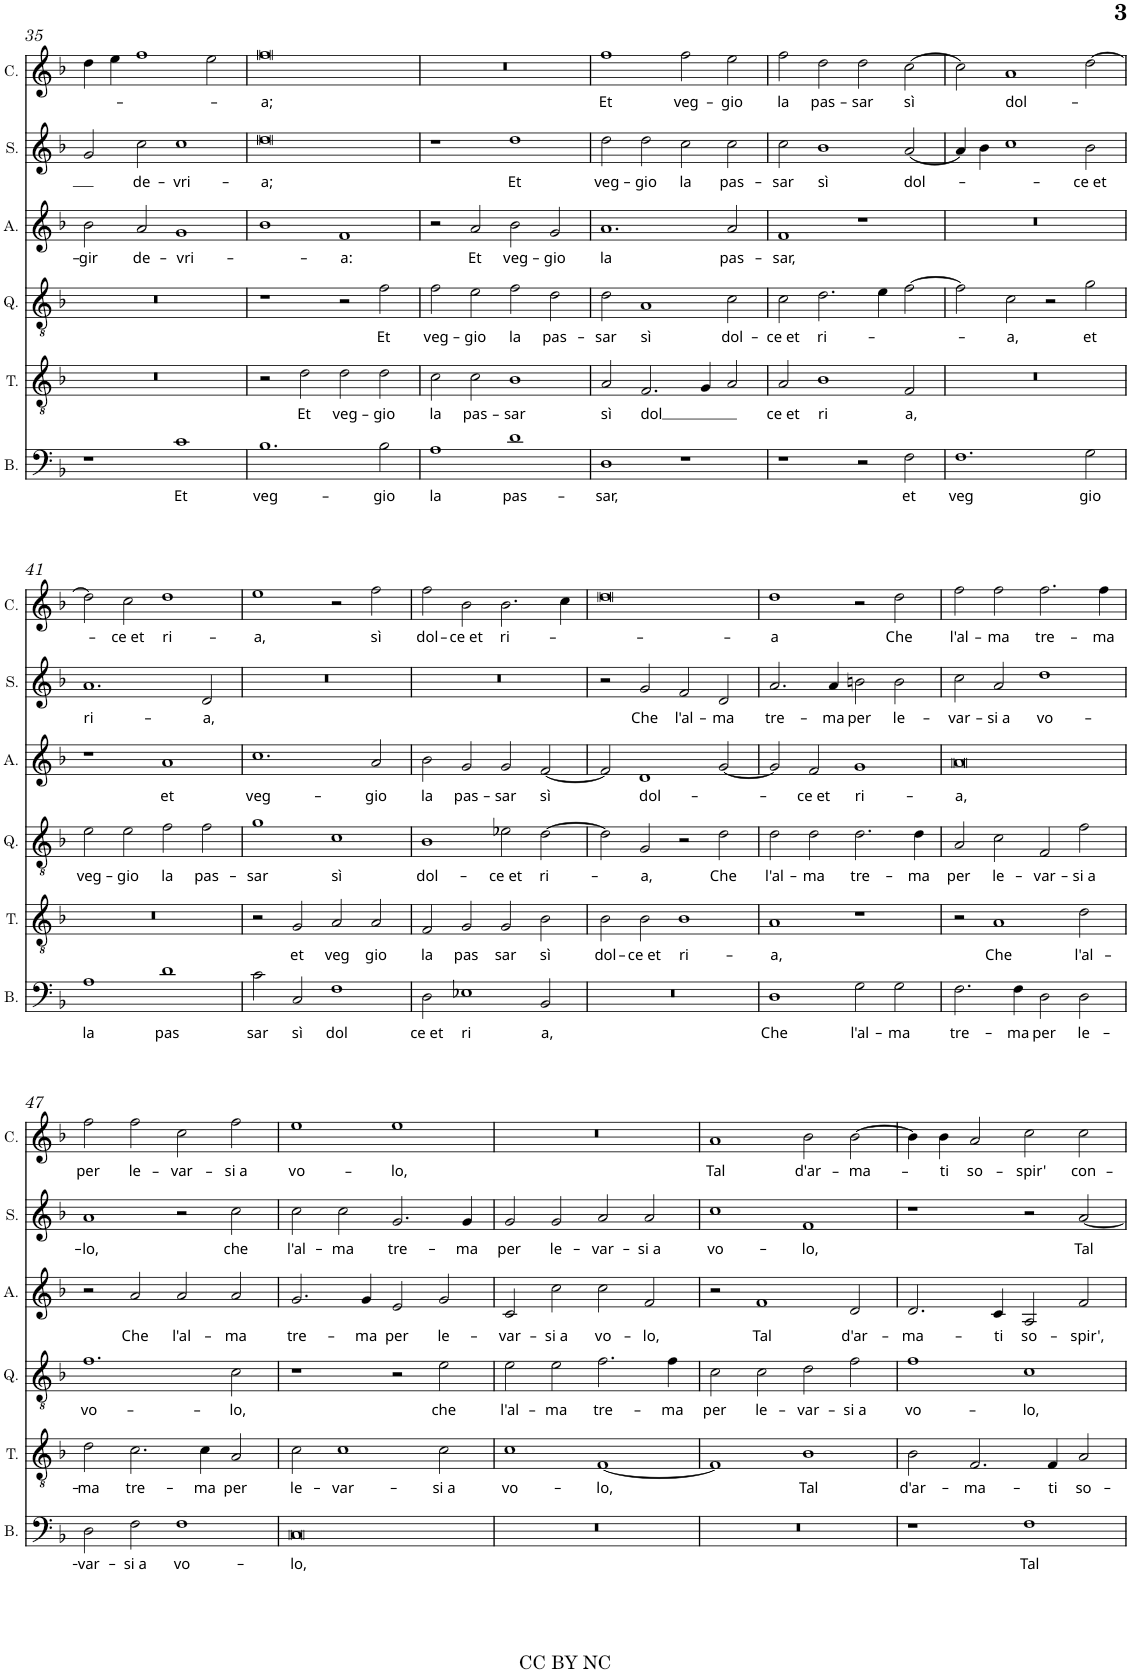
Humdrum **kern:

**kern	**text	**kern	**text	**kern	**text	**kern	**text	**kern	**text	**kern	**text
*part6	*part6	*part5	*part5	*part4	*part4	*part3	*part3	*part2	*part2	*part1	*part1
*staff6	*staff6	*staff5	*staff5	*staff4	*staff4	*staff3	*staff3	*staff2	*staff2	*staff1	*staff1
*I"Bassus	*	*I"Tenor	*	*I"Quintus	*	*I"Altus	*	*I"Sesta	*	*I"Cantus	*
*I'B.	*	*I'T.	*	*I'Q.	*	*I'A.	*	*I'S.	*	*I'C.	*
!!LO:PB:g=z
*clefF4	*	*clefGv2	*	*clefGv2	*	*clefG2	*	*clefG2	*	*clefG2	*
*k[b-]	*	*k[b-]	*	*k[b-]	*	*k[b-]	*	*k[b-]	*	*k[b-]	*
*M4/2	*	*M4/2	*	*M4/2	*	*M4/2	*	*M4/2	*	*M4/2	*
=35	=35	=35	=35	=35	=35	=35	=35	=35	=35	=35	=35
!	!	!	!	!	!	!	!LO:LY:b	!	!	!	!
1r	.	0r	.	0r	.	2b-\	-gir	2g/	.	4dd\	.
.	.	.	.	.	.	.	.	.	.	4ee\	.
!	!	!	!	!	!	!	!LO:LY:b	!	!LO:LY:b	!	!
.	.	.	.	.	.	2a/	de-	2cc\	de-	1ff	.
!	!LO:LY:b	!	!	!	!	!	!LO:LY:b	!	!LO:LY:b	!	!
1c	Et	.	.	.	.	1g	-vri-	1cc	-vri-	.	.
.	.	.	.	.	.	.	.	.	.	2ee\	.
=36	=36	=36	=36	=36	=36	=36	=36	=36	=36	=36	=36
!	!LO:LY:b	!	!	!	!	!	!	!	!LO:LY:b	!	!LO:LY:b
1.B-	veg-	2r	.	1r	.	1b-	.	0dd	-a;	0ff	-a;
!	!	!	!LO:LY:b	!	!	!	!	!	!	!	!
.	.	2d\	Et	.	.	.	.	.	.	.	.
!	!	!	!LO:LY:b	!	!	!	!LO:LY:b	!	!	!	!
.	.	2d\	veg-	2r	.	1f	-a:	.	.	.	.
!	!LO:LY:b	!	!LO:LY:b	!	!LO:LY:b	!	!	!	!	!	!
2B-\	-gio	2d\	-gio	2f\	Et	.	.	.	.	.	.
=37	=37	=37	=37	=37	=37	=37	=37	=37	=37	=37	=37
!	!LO:LY:b	!	!LO:LY:b	!	!LO:LY:b	!	!	!	!	!	!
1A	la	2c\	la	2f\	veg-	2r	.	1r	.	0r	.
!	!	!	!LO:LY:b	!	!LO:LY:b	!	!LO:LY:b	!	!	!	!
.	.	2c\	pas-	2e\	-gio	2a/	Et	.	.	.	.
!	!LO:LY:b	!	!LO:LY:b	!	!LO:LY:b	!	!LO:LY:b	!	!LO:LY:b	!	!
1d	pas-	1B-	-sar	2f\	la	2b-\	veg-	1dd	Et	.	.
!	!	!	!	!	!LO:LY:b	!	!LO:LY:b	!	!	!	!
.	.	.	.	2d\	pas-	2g/	-gio	.	.	.	.
=38	=38	=38	=38	=38	=38	=38	=38	=38	=38	=38	=38
!	!LO:LY:b	!	!LO:LY:b	!	!LO:LY:b	!	!LO:LY:b	!	!LO:LY:b	!	!LO:LY:b
1D	-sar,	2A/	sì	2d\	-sar	1.a	la	2dd\	veg-	1ff	Et
!	!	!	!LO:LY:b	!	!LO:LY:b	!	!	!	!LO:LY:b	!	!
.	.	2.F/	dol	1A	sì	.	.	2dd\	-gio	.	.
!	!	!	!	!	!	!	!	!	!LO:LY:b	!	!LO:LY:b
1r	.	.	.	.	.	.	.	2cc\	la	2ff\	veg-
.	.	4G/	.	.	.	.	.	.	.	.	.
!	!	!	!	!	!LO:LY:b	!	!LO:LY:b	!	!LO:LY:b	!	!LO:LY:b
.	.	2A/	.	2c\	dol-	2a/	pas-	2cc\	pas-	2ee\	-gio
=39	=39	=39	=39	=39	=39	=39	=39	=39	=39	=39	=39
!	!	!	!LO:LY:b	!	!LO:LY:b	!	!LO:LY:b	!	!LO:LY:b	!	!LO:LY:b
1r	.	2A/	ce et	2c\	-ce et	1f	-sar,	2cc\	-sar	2ff\	la
!	!	!	!LO:LY:b	!	!LO:LY:b	!	!	!	!LO:LY:b	!	!LO:LY:b
.	.	1B-	ri	2.d\	ri-	.	.	1b-	sì	2dd\	pas-
!	!	!	!	!	!	!	!	!	!	!	!LO:LY:b
2r	.	.	.	.	.	1r	.	.	.	2dd\	-sar
.	.	.	.	4e\	.	.	.	.	.	.	.
!	!LO:LY:b	!	!LO:LY:b	!	!	!	!	!	!LO:LY:b	!	!LO:LY:b
2F\	et	2F/	a,	[>2f\	.	.	.	[<2a/	dol-	[>2cc\	sì
=40	=40	=40	=40	=40	=40	=40	=40	=40	=40	=40	=40
!	!LO:LY:b	!	!	!	!	!	!	!	!	!	!
1.F	veg	0r	.	2f\]	.	0r	.	4a/]	.	2cc\]	.
.	.	.	.	.	.	.	.	4b-\	.	.	.
!	!	!	!	!	!LO:LY:b	!	!	!	!	!	!LO:LY:b
.	.	.	.	2c\	-a,	.	.	1cc	.	1a	dol-
.	.	.	.	2r	.	.	.	.	.	.	.
!	!LO:LY:b	!	!	!	!LO:LY:b	!	!	!	!LO:LY:b	!	!
2G\	gio	.	.	2g\	et	.	.	2b-\	-ce et	[>2dd\	.
!!LO:LB:g=z
=41	=41	=41	=41	=41	=41	=41	=41	=41	=41	=41	=41
!	!LO:LY:b	!	!	!	!LO:LY:b	!	!	!	!LO:LY:b	!	!
1A	la	0r	.	2e\	veg-	1r	.	1.a	ri-	2dd\]	.
!	!	!	!	!	!LO:LY:b	!	!	!	!	!	!LO:LY:b
.	.	.	.	2e\	-gio	.	.	.	.	2cc\	-ce et
!	!LO:LY:b	!	!	!	!LO:LY:b	!	!LO:LY:b	!	!	!	!LO:LY:b
1d	pas	.	.	2f\	la	1a	et	.	.	1dd	ri-
!	!	!	!	!	!LO:LY:b	!	!	!	!LO:LY:b	!	!
.	.	.	.	2f\	pas-	.	.	2d/	-a,	.	.
=42	=42	=42	=42	=42	=42	=42	=42	=42	=42	=42	=42
!	!LO:LY:b	!	!	!	!LO:LY:b	!	!LO:LY:b	!	!	!	!LO:LY:b
2c\	sar	2r	.	1g	-sar	1.cc	veg-	0r	.	1ee	-a,
!	!LO:LY:b	!	!LO:LY:b	!	!	!	!	!	!	!	!
2C/	sì	2G/	et	.	.	.	.	.	.	.	.
!	!LO:LY:b	!	!LO:LY:b	!	!LO:LY:b	!	!	!	!	!	!
1F	dol	2A/	veg	1c	sì	.	.	.	.	2r	.
!	!	!	!LO:LY:b	!	!	!	!LO:LY:b	!	!	!	!LO:LY:b
.	.	2A/	gio	.	.	2a/	-gio	.	.	2ff\	sì
=43	=43	=43	=43	=43	=43	=43	=43	=43	=43	=43	=43
!	!LO:LY:b	!	!LO:LY:b	!	!LO:LY:b	!	!LO:LY:b	!	!	!	!LO:LY:b
2D\	ce et	2F/	la	1B-	dol-	2b-\	la	0r	.	2ff\	dol-
!	!LO:LY:b	!	!LO:LY:b	!	!	!	!LO:LY:b	!	!	!	!LO:LY:b
1E-X	ri	2G/	pas	.	.	2g/	pas-	.	.	2b-\	-ce et
!	!	!	!LO:LY:b	!	!LO:LY:b	!	!LO:LY:b	!	!	!	!LO:LY:b
.	.	2G/	sar	2e-X\	-ce et	2g/	-sar	.	.	2.b-\	ri-
!	!LO:LY:b	!	!LO:LY:b	!	!LO:LY:b	!	!LO:LY:b	!	!	!	!
2BB-/	a,	2B-\	sì	[>2d\	ri-	[<2f/	sì	.	.	.	.
.	.	.	.	.	.	.	.	.	.	4cc\	.
=44	=44	=44	=44	=44	=44	=44	=44	=44	=44	=44	=44
!	!	!	!LO:LY:b	!	!	!	!	!	!	!	!
0r	.	2B-\	dol-	2d\]	.	2f/]	.	2r	.	0dd	.
!	!	!	!LO:LY:b	!	!LO:LY:b	!	!LO:LY:b	!	!LO:LY:b	!	!
.	.	2B-\	-ce et	2G/	-a,	1d	dol-	2g/	Che	.	.
!	!	!	!LO:LY:b	!	!	!	!	!	!LO:LY:b	!	!
.	.	1B-	ri-	2r	.	.	.	2f/	l'al-	.	.
!	!	!	!	!	!LO:LY:b	!	!	!	!LO:LY:b	!	!
.	.	.	.	2d\	Che	[<2g/	.	2d/	-ma	.	.
=45	=45	=45	=45	=45	=45	=45	=45	=45	=45	=45	=45
!	!LO:LY:b	!	!LO:LY:b	!	!LO:LY:b	!	!	!	!LO:LY:b	!	!LO:LY:b
1D	Che	1A	-a,	2d\	l'al-	2g/]	.	2.a/	tre-	1dd	-a
!	!	!	!	!	!LO:LY:b	!	!LO:LY:b	!	!	!	!
.	.	.	.	2d\	-ma	2f/	-ce et	.	.	.	.
!	!	!	!	!	!	!	!	!	!LO:LY:b	!	!
.	.	.	.	.	.	.	.	4a/	-ma	.	.
!	!LO:LY:b	!	!	!	!LO:LY:b	!	!LO:LY:b	!	!LO:LY:b	!	!
2G\	l'al-	1r	.	2.d\	tre-	1g	ri-	2bn\	per	2r	.
!	!LO:LY:b	!	!	!	!	!	!	!	!LO:LY:b	!	!LO:LY:b
2G\	-ma	.	.	.	.	.	.	2b\	le-	2dd\	Che
!	!	!	!	!	!LO:LY:b	!	!	!	!	!	!
.	.	.	.	4d\	-ma	.	.	.	.	.	.
=46	=46	=46	=46	=46	=46	=46	=46	=46	=46	=46	=46
!	!LO:LY:b	!	!	!	!LO:LY:b	!	!LO:LY:b	!	!LO:LY:b	!	!LO:LY:b
2.F\	tre-	2r	.	2A/	per	0a	-a,	2cc\	-var-	2ff\	l'al-
!	!	!	!LO:LY:b	!	!LO:LY:b	!	!	!	!LO:LY:b	!	!LO:LY:b
.	.	1A	Che	2c\	le-	.	.	2a/	-si a	2ff\	-ma
!	!LO:LY:b	!	!	!	!	!	!	!	!	!	!
4F\	-ma	.	.	.	.	.	.	.	.	.	.
!	!LO:LY:b	!	!	!	!LO:LY:b	!	!	!	!LO:LY:b	!	!LO:LY:b
2D\	per	.	.	2F/	-var-	.	.	1dd	vo-	2.ff\	tre-
!	!LO:LY:b	!	!LO:LY:b	!	!LO:LY:b	!	!	!	!	!	!
2D\	le-	2d\	l'al-	2f\	-si a	.	.	.	.	.	.
!	!	!	!	!	!	!	!	!	!	!	!LO:LY:b
.	.	.	.	.	.	.	.	.	.	4ff\	-ma
!!LO:LB:g=z
=47	=47	=47	=47	=47	=47	=47	=47	=47	=47	=47	=47
!	!LO:LY:b	!	!LO:LY:b	!	!LO:LY:b	!	!	!	!LO:LY:b	!	!LO:LY:b
2D\	-var-	2d\	-ma	1.f	vo-	2r	.	1a	-lo,	2ff\	per
!	!LO:LY:b	!	!LO:LY:b	!	!	!	!LO:LY:b	!	!	!	!LO:LY:b
2F\	-si a	2.c\	tre-	.	.	2a/	Che	.	.	2ff\	le-
!	!LO:LY:b	!	!	!	!	!	!LO:LY:b	!	!	!	!LO:LY:b
1F	vo-	.	.	.	.	2a/	l'al-	2r	.	2cc\	-var-
!	!	!	!LO:LY:b	!	!	!	!	!	!	!	!
.	.	4c\	-ma	.	.	.	.	.	.	.	.
!	!	!	!LO:LY:b	!	!LO:LY:b	!	!LO:LY:b	!	!LO:LY:b	!	!LO:LY:b
.	.	2A/	per	2c\	-lo,	2a/	-ma	2cc\	che	2ff\	-si a
=48	=48	=48	=48	=48	=48	=48	=48	=48	=48	=48	=48
!	!LO:LY:b	!	!LO:LY:b	!	!	!	!LO:LY:b	!	!LO:LY:b	!	!LO:LY:b
0C	-lo,	2c\	le-	1r	.	2.g/	tre-	2cc\	l'al-	1ee	vo-
!	!	!	!LO:LY:b	!	!	!	!	!	!LO:LY:b	!	!
.	.	1c	-var-	.	.	.	.	2cc\	-ma	.	.
!	!	!	!	!	!	!	!LO:LY:b	!	!	!	!
.	.	.	.	.	.	4g/	-ma	.	.	.	.
!	!	!	!	!	!	!	!LO:LY:b	!	!LO:LY:b	!	!LO:LY:b
.	.	.	.	2r	.	2e/	per	2.g/	tre-	1ee	-lo,
!	!	!	!LO:LY:b	!	!LO:LY:b	!	!LO:LY:b	!	!	!	!
.	.	2c\	-si a	2e\	che	2g/	le-	.	.	.	.
!	!	!	!	!	!	!	!	!	!LO:LY:b	!	!
.	.	.	.	.	.	.	.	4g/	-ma	.	.
=49	=49	=49	=49	=49	=49	=49	=49	=49	=49	=49	=49
!	!	!	!LO:LY:b	!	!LO:LY:b	!	!LO:LY:b	!	!LO:LY:b	!	!
0r	.	1c	vo-	2e\	l'al-	2c/	-var-	2g/	per	0r	.
!	!	!	!	!	!LO:LY:b	!	!LO:LY:b	!	!LO:LY:b	!	!
.	.	.	.	2e\	-ma	2cc\	-si a	2g/	le-	.	.
!	!	!	!LO:LY:b	!	!LO:LY:b	!	!LO:LY:b	!	!LO:LY:b	!	!
.	.	[<1F	-lo,	2.f\	tre-	2cc\	vo-	2a/	-var-	.	.
!	!	!	!	!	!	!	!LO:LY:b	!	!LO:LY:b	!	!
.	.	.	.	.	.	2f/	-lo,	2a/	-si a	.	.
!	!	!	!	!	!LO:LY:b	!	!	!	!	!	!
.	.	.	.	4f\	-ma	.	.	.	.	.	.
=50	=50	=50	=50	=50	=50	=50	=50	=50	=50	=50	=50
!	!	!	!	!	!LO:LY:b	!	!	!	!LO:LY:b	!	!LO:LY:b
0r	.	1F]	.	2c\	per	2r	.	1cc	vo-	1a	Tal
!	!	!	!	!	!LO:LY:b	!	!LO:LY:b	!	!	!	!
.	.	.	.	2c\	le-	1f	Tal	.	.	.	.
!	!	!	!LO:LY:b	!	!LO:LY:b	!	!	!	!LO:LY:b	!	!LO:LY:b
.	.	1B-	Tal	2d\	-var-	.	.	1f	-lo,	2b-\	d'ar-
!	!	!	!	!	!LO:LY:b	!	!LO:LY:b	!	!	!	!LO:LY:b
.	.	.	.	2f\	-si a	2d/	d'ar-	.	.	[>2b-\	-ma-
=51	=51	=51	=51	=51	=51	=51	=51	=51	=51	=51	=51
!	!	!	!LO:LY:b	!	!LO:LY:b	!	!LO:LY:b	!	!	!	!
1r	.	2B-\	d'ar-	1f	vo-	2.d/	-ma-	1r	.	4b-\]	.
!	!	!	!	!	!	!	!	!	!	!	!LO:LY:b
.	.	.	.	.	.	.	.	.	.	4b-\	-ti
!	!	!	!LO:LY:b	!	!	!	!	!	!	!	!LO:LY:b
.	.	2.F/	-ma-	.	.	.	.	.	.	2a/	so-
!	!	!	!	!	!	!	!LO:LY:b	!	!	!	!
.	.	.	.	.	.	4c/	-ti	.	.	.	.
!	!LO:LY:b	!	!	!	!LO:LY:b	!	!LO:LY:b	!	!	!	!LO:LY:b
1F	Tal	.	.	1c	-lo,	2A/	so-	2r	.	2cc\	-spir'
!	!	!	!LO:LY:b	!	!	!	!	!	!	!	!
.	.	4F/	-ti	.	.	.	.	.	.	.	.
!	!	!	!LO:LY:b	!	!	!	!LO:LY:b	!	!LO:LY:b	!	!LO:LY:b
.	.	2A/	so-	.	.	2f/	-spir',	[<2a/	Tal	2cc\	con-
=	=	=	=	=	=	=	=	=	=	=	=
*-	*-	*-	*-	*-	*-	*-	*-	*-	*-	*-	*-
